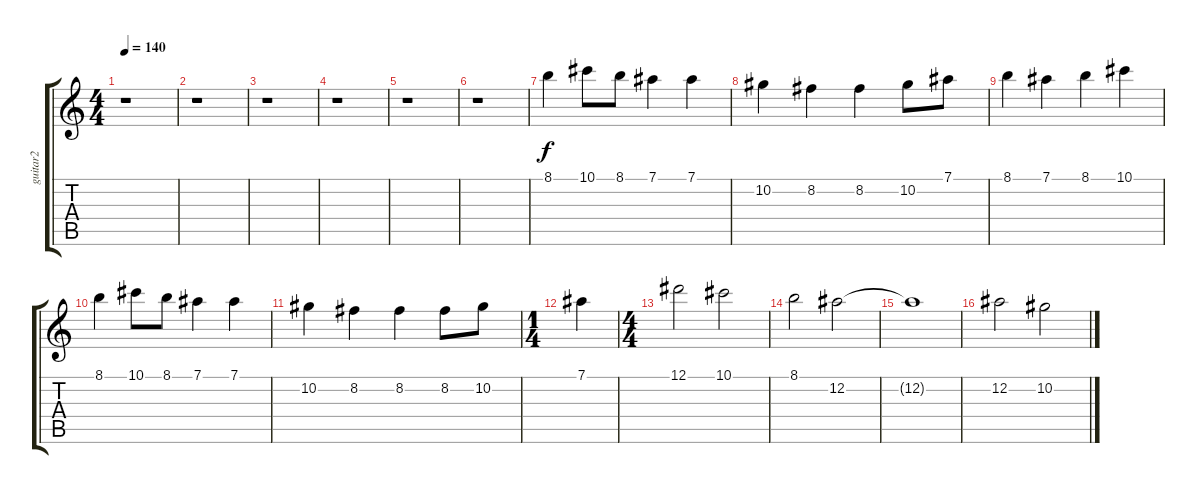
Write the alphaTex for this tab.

\track ("guitar2" "guitar2") {instrument acousticguitarnylon}
\staff {score tabs}
\tuning (Eb4 Bb3 Gb3 Db3 Ab2 Eb2) {hide}
\ts (4 4)
\tempo 140
\clef g2
\ks c
r.1{dy f instrument acousticguitarnylon} |
r.1 |
r.1 |
r.1 |
r.1 |
r.1 |
8.1.4 10.1.8 8.1.8 7.1.4 7.1.4 |
10.2.4 8.2.4 8.2.4 10.2.8 7.1.8 |
8.1.4 7.1.4 8.1.4 10.1.4 |
8.1.4 10.1.8 8.1.8 7.1.4 7.1.4 |
10.2.4 8.2.4 8.2.4 8.2.8 10.2.8 |
\ts (1 4)
7.1.4 |
\ts (4 4)
12.1.2 10.1.2 |
8.1.2 12.2.2 |
12.2{t}.1 |
12.2.2 10.2.2
